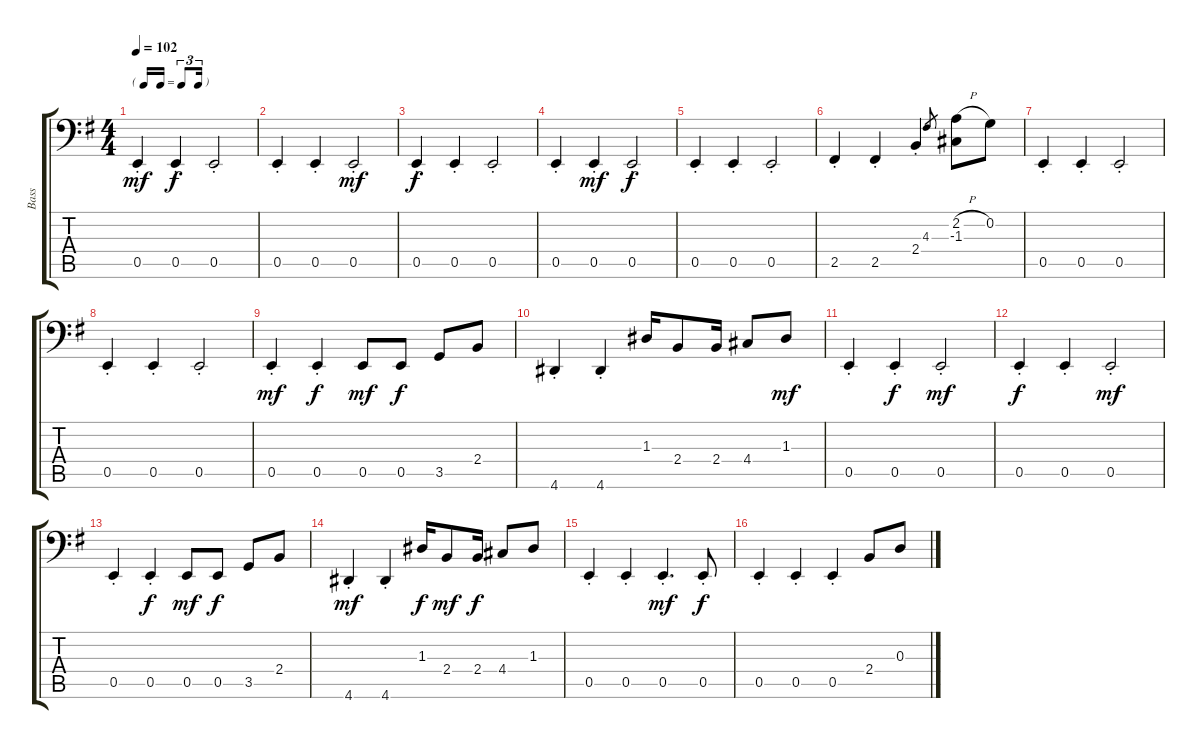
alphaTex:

\track ("Bass" "Bass") {instrument electricbassfinger}
\staff {score tabs}
\tuning (C3 G2 D2 A1 E1 B0) {hide}
\ts (4 4)
\tf triplet16th
\tempo 102
\clef f4
\ks g
0.5{st}.4{dy mf} 0.5{st}.4{dy f} 0.5{st}.2 |
0.5{st}.4 0.5{st}.4 0.5{st}.2{dy mf} |
0.5{st}.4{dy f} 0.5{st}.4 0.5{st}.2 |
0.5{st}.4 0.5{st}.4{dy mf} 0.5{st}.2{dy f} |
0.5{st}.4 0.5{st}.4 0.5{st}.2 |
2.5{st}.4 2.5{st}.4 2.4{st}.4 4.3.8{gr} (2.2{h} -1.3).8 0.2.8 |
0.5{st}.4 0.5{st}.4 0.5{st}.2 |
0.5{st}.4 0.5{st}.4 0.5{st}.2 |
0.5{st}.4{dy mf} 0.5{st}.4{dy f} 0.5.8{dy mf} 0.5.8{dy f} 3.5.8 2.4.8 |
4.6{st}.4 4.6{st}.4 1.3.16 2.4.8 2.4.16 4.4.8 1.3.8{dy mf} |
0.5{st}.4 0.5{st}.4{dy f} 0.5{st}.2{dy mf} |
0.5{st}.4{dy f} 0.5{st}.4 0.5{st}.2{dy mf} |
0.5{st}.4 0.5{st}.4{dy f} 0.5.8{dy mf} 0.5.8{dy f} 3.5.8 2.4.8 |
4.6{st}.4{dy mf} 4.6{st}.4 1.3.16{dy f} 2.4.8{dy mf} 2.4.16{dy f} 4.4.8 1.3.8 |
0.5{st}.4 0.5{st}.4 0.5{st}.4{d dy mf} 0.5{st}.8{dy f} |
0.5{st}.4 0.5{st}.4 0.5{st}.4 2.4.8 0.3.8
